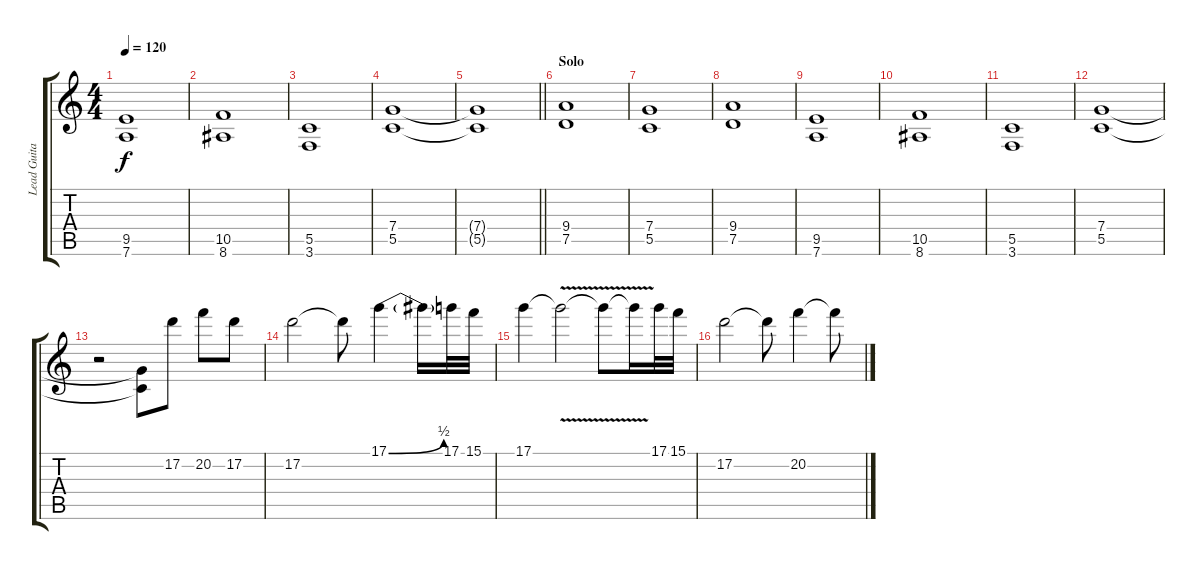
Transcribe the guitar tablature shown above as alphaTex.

\track ("Lead Guitar" "Lead Guita") {instrument distortionguitar}
\staff {score tabs}
\tuning (D4 A3 F3 C3 G2 D2) {hide}
\ts (4 4)
\tempo 120
\clef g2
\ks c
(9.5 7.6).1{dy f} |
(10.5 8.6).1 |
(5.5 3.6).1 |
(7.4 5.5).1 |
\barLineRight lightlight
(7.4{t} 5.5{t}).1 |
\section ("" "Solo")
(9.4 7.5).1 |
(7.4 5.5).1 |
(9.4 7.5).1 |
(9.5 7.6).1 |
(10.5 8.6).1 |
(5.5 3.6).1 |
(7.4 5.5).1 |
r.2 (7.4{t} 5.5{t}).8 17.2.8 20.2.8 17.2.8 |
17.2.2 17.2{t}.8 17.1{be (bend 0 0 60 2)}.4 17.1{t}.16 17.1.32 15.1.32 |
17.1.4 17.1{v t}.2 17.1{v t}.8 17.1{t}.16 17.1.32 15.1.32 |
17.2.2 17.2{t}.8 20.2.4 20.2{t}.8
